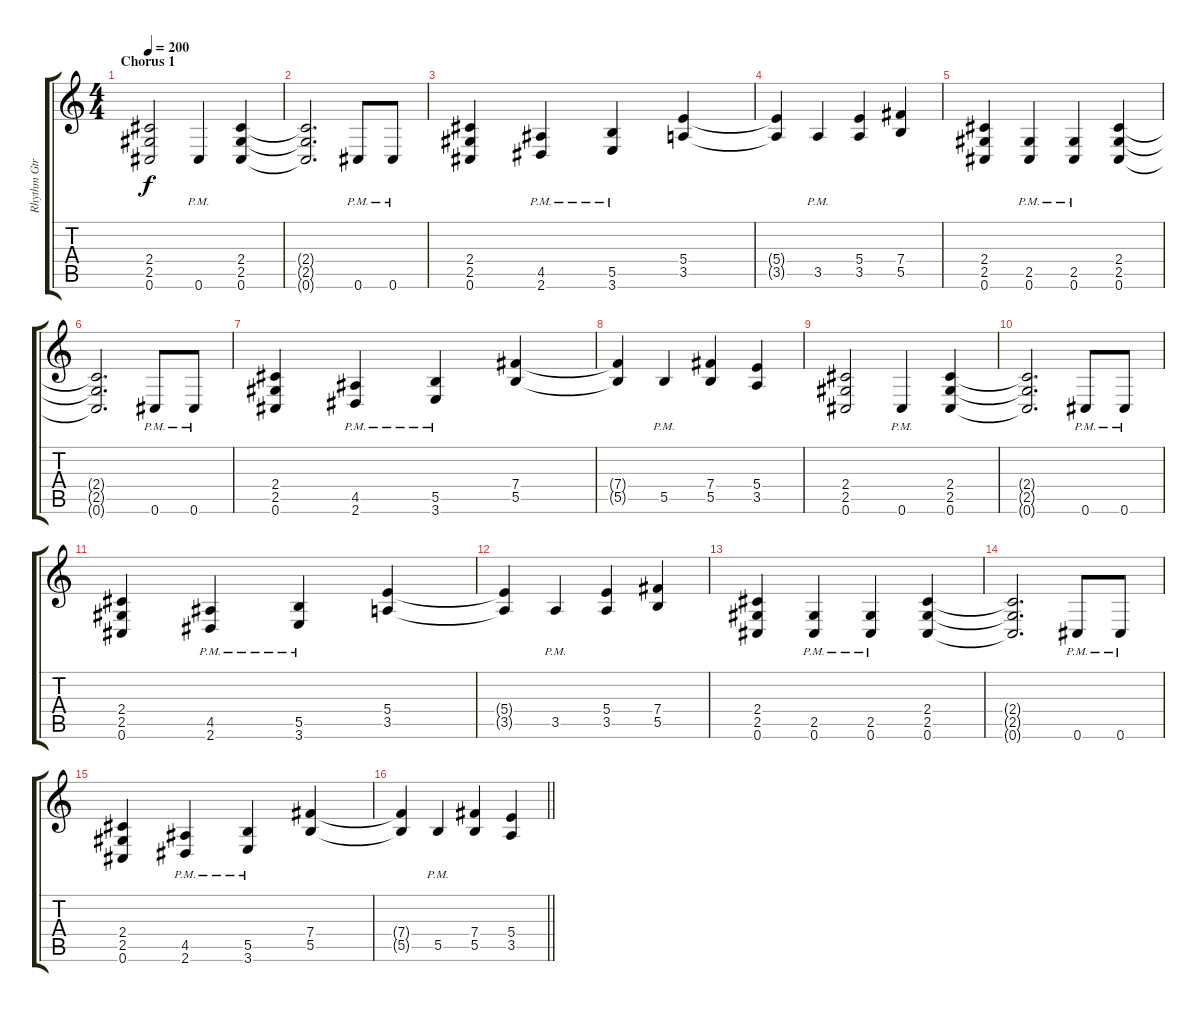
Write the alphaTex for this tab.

\track ("Rhythm Gtr" "Rhythm Gtr") {instrument distortionguitar}
\staff {score tabs}
\tuning (Db4 Ab3 E3 B2 Gb2 Db2) {hide}
\ts (4 4)
\section ("" "Chorus 1")
\tempo 200
\clef g2
\ks c
(2.4 2.5 0.6).2{dy f} 0.6{pm}.4 (2.4 2.5 0.6).4 |
(2.4{t} 2.5{t} 0.6{t}).2{d} 0.6{pm}.8 0.6{pm}.8 |
(2.4 2.5 0.6).4 (4.5{pm} 2.6).4 (5.5{pm} 3.6).4 (5.4 3.5).4 |
(5.4{t} 3.5{t}).4 3.5{pm}.4 (5.4 3.5).4 (7.4 5.5).4 |
(2.4 2.5 0.6).4 (2.5 0.6{pm}).4 (2.5 0.6{pm}).4 (2.4 2.5 0.6).4 |
(2.4{t} 2.5{t} 0.6{t}).2{d} 0.6{pm}.8 0.6{pm}.8 |
(2.4 2.5 0.6).4 (4.5 2.6{pm}).4 (5.5 3.6{pm}).4 (7.4 5.5).4 |
(7.4{t} 5.5{t}).4 5.5{pm}.4 (7.4 5.5).4 (5.4 3.5).4 |
(2.4 2.5 0.6).2 0.6{pm}.4 (2.4 2.5 0.6).4 |
(2.4{t} 2.5{t} 0.6{t}).2{d} 0.6{pm}.8 0.6{pm}.8 |
(2.4 2.5 0.6).4 (4.5{pm} 2.6).4 (5.5{pm} 3.6).4 (5.4 3.5).4 |
(5.4{t} 3.5{t}).4 3.5{pm}.4 (5.4 3.5).4 (7.4 5.5).4 |
(2.4 2.5 0.6).4 (2.5 0.6{pm}).4 (2.5 0.6{pm}).4 (2.4 2.5 0.6).4 |
(2.4{t} 2.5{t} 0.6{t}).2{d} 0.6{pm}.8 0.6{pm}.8 |
(2.4 2.5 0.6).4 (4.5 2.6{pm}).4 (5.5 3.6{pm}).4 (7.4 5.5).4 |
\barLineRight lightlight
(7.4{t} 5.5{t}).4 5.5{pm}.4 (7.4 5.5).4 (5.4 3.5).4
